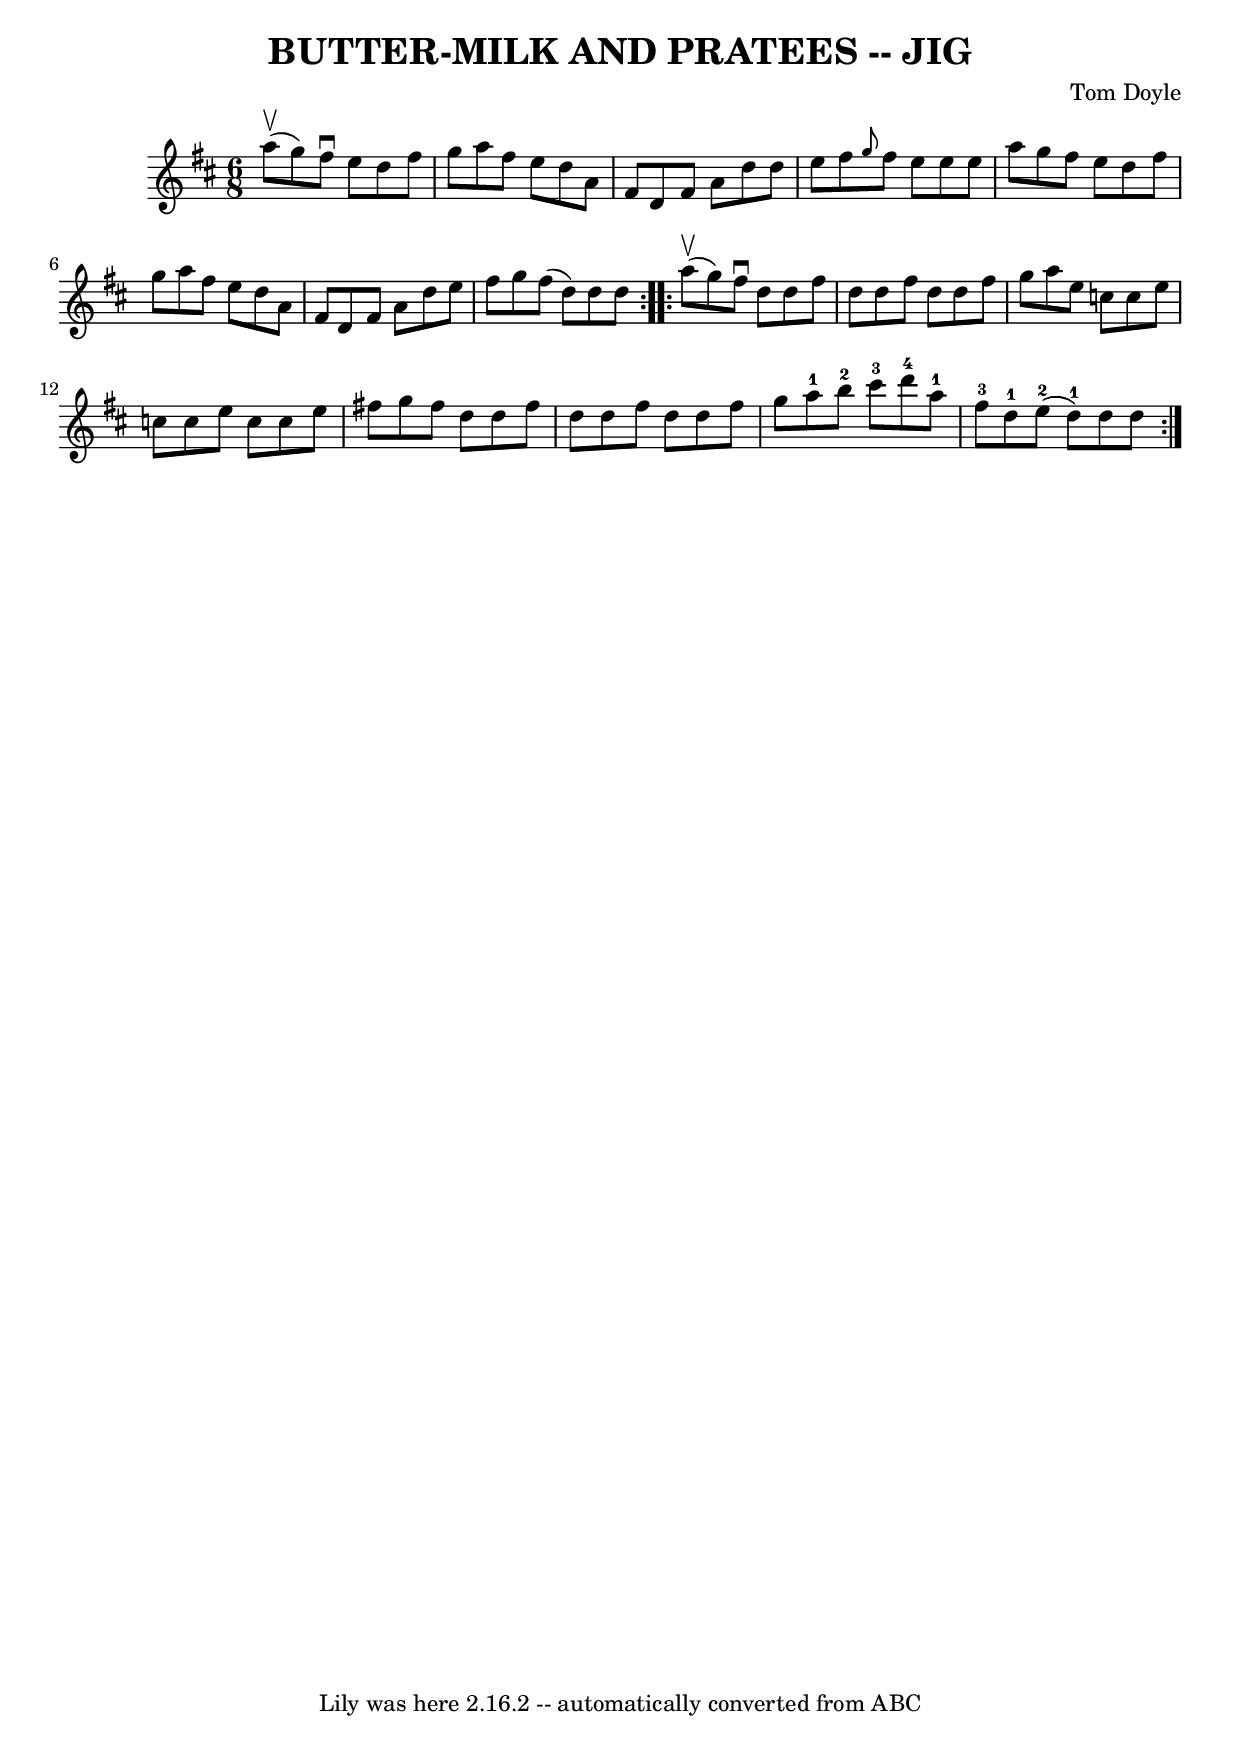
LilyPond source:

\version "2.16.2"
\include "Mammoth.ily"
\header {
  %% book = "Ryan's Mammoth Collection of Fiddle Tunes"
  composer = "Tom Doyle"
  crossRefNumber = "1"
  footnotes = ""
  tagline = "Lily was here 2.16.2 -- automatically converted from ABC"
  title = "BUTTER-MILK AND PRATEES -- JIG"

}
voicedefault =  {



  \repeat volta 2 {

    \time 6/8 
    \key d \major
    a''8 (^\upbow g''8)       |
    fis''8^\downbow e''8 d''8 fis''8 g''8 a''8    |
    fis''8 e''8 
    d''8 a'8 fis'8 d'8    |
    fis'8 a'8 d''8 d''8    
    e''8 fis''8    |
    \grace { g''8  
	   } fis''8 e''8 e''8 e''8 
    a''8 g''8    |
    |
    fis''8 e''8 d''8 fis''8    
    g''8 a''8    |
    fis''8 e''8 d''8 a'8 fis'8 d'8    
    |
    fis'8 a'8 d''8 e''8 fis''8 g''8    |
    fis''8 (d''8) d''8 d''8    
  }     
  \repeat volta 2 {
    a''8 (^\upbow g''8 )       |
    fis''8^\downbow d''8 d''8 fis''8 d''8 d''8  
    |
    fis''8 d''8 d''8 fis''8 g''8 a''8    |
    
    e''8 c''8 c''8 e''8 c''8 c''8    |
    e''8 c''8 c''8 
    e''8 fis''!8 g''8    |
    |
    fis''8 d''8 d''8    
    fis''8 d''8 d''8    |
    fis''8 d''8 d''8 fis''8 g''8   
    a''8-1   |
    b''8-2 cis'''8-3 d'''8-4 a''8-1   
    fis''8-3 d''8-1   |
    e''8-2(d''8-1) d''8 d''8 
    
  }   

}

\score{
  <<

    \context Staff="default"
    {
      \voicedefault 
      
    }

  >>
  \layout {
    
  }
  \midi {
  }

}
